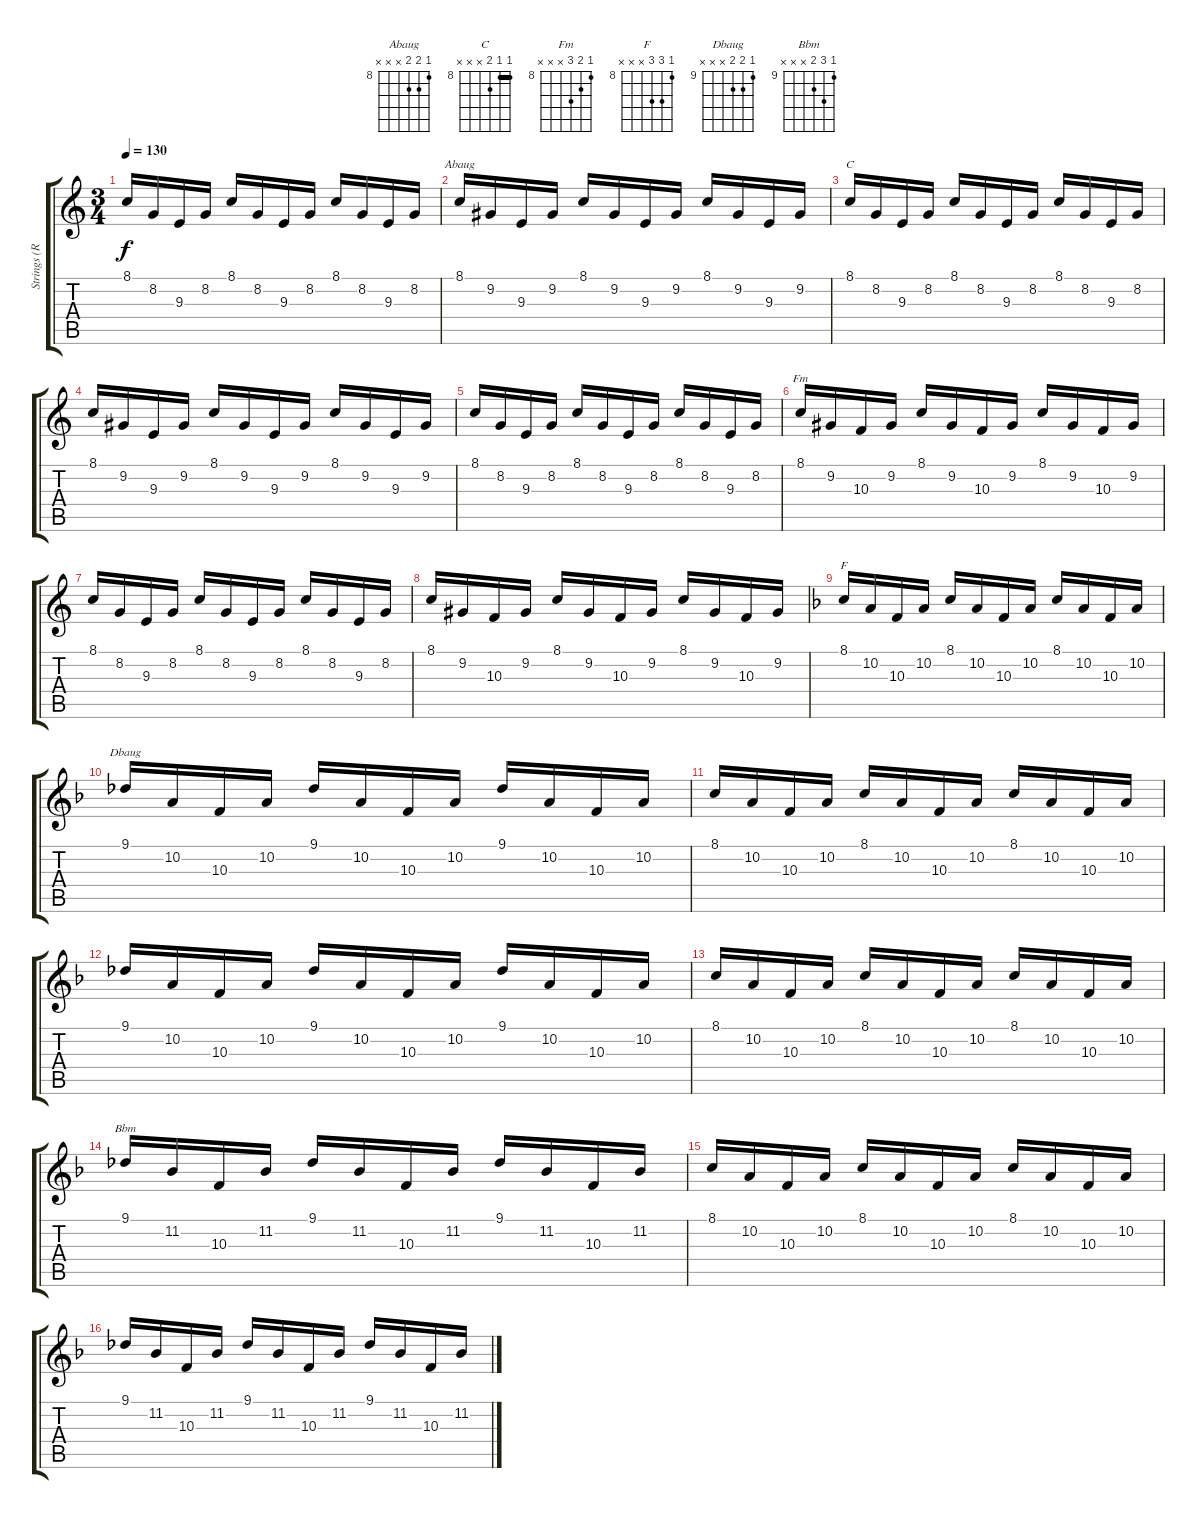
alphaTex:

\track ("Strings (RH)" "Strings (R") {instrument stringensemble1}
\staff {score tabs}
\tuning (E4 B3 G3 D3 A2 E2) {hide}
\chord ("Abaug" 8 9 9 x x x) {firstfret 8}
\chord ("C" 8 8 9 x x x) {firstfret 8 barre 8}
\chord ("Fm" 8 9 10 x x x) {firstfret 8}
\chord ("F" 8 10 10 x x x) {firstfret 8}
\chord ("Dbaug" 9 10 10 x x x) {firstfret 9}
\chord ("Bbm" 9 11 10 x x x) {firstfret 9}
\ts (3 4)
\tempo 130
\clef g2
\ks c
8.1.16{dy f} 8.2.16 9.3.16 8.2.16 8.1.16 8.2.16 9.3.16 8.2.16 8.1.16 8.2.16 9.3.16 8.2.16 |
8.1.16{ch "Abaug"} 9.2.16 9.3.16 9.2.16 8.1.16 9.2.16 9.3.16 9.2.16 8.1.16 9.2.16 9.3.16 9.2.16 |
8.1.16{ch "C"} 8.2.16 9.3.16 8.2.16 8.1.16 8.2.16 9.3.16 8.2.16 8.1.16 8.2.16 9.3.16 8.2.16 |
8.1.16 9.2.16 9.3.16 9.2.16 8.1.16 9.2.16 9.3.16 9.2.16 8.1.16 9.2.16 9.3.16 9.2.16 |
8.1.16 8.2.16 9.3.16 8.2.16 8.1.16 8.2.16 9.3.16 8.2.16 8.1.16 8.2.16 9.3.16 8.2.16 |
8.1.16{ch "Fm"} 9.2.16 10.3.16 9.2.16 8.1.16 9.2.16 10.3.16 9.2.16 8.1.16 9.2.16 10.3.16 9.2.16 |
8.1.16 8.2.16 9.3.16 8.2.16 8.1.16 8.2.16 9.3.16 8.2.16 8.1.16 8.2.16 9.3.16 8.2.16 |
8.1.16 9.2.16 10.3.16 9.2.16 8.1.16 9.2.16 10.3.16 9.2.16 8.1.16 9.2.16 10.3.16 9.2.16 |
\ks f
8.1.16{ch "F"} 10.2.16 10.3.16 10.2.16 8.1.16 10.2.16 10.3.16 10.2.16 8.1.16 10.2.16 10.3.16 10.2.16 |
9.1.16{ch "Dbaug"} 10.2.16 10.3.16 10.2.16 9.1.16 10.2.16 10.3.16 10.2.16 9.1.16 10.2.16 10.3.16 10.2.16 |
8.1.16 10.2.16 10.3.16 10.2.16 8.1.16 10.2.16 10.3.16 10.2.16 8.1.16 10.2.16 10.3.16 10.2.16 |
9.1.16 10.2.16 10.3.16 10.2.16 9.1.16 10.2.16 10.3.16 10.2.16 9.1.16 10.2.16 10.3.16 10.2.16 |
8.1.16 10.2.16 10.3.16 10.2.16 8.1.16 10.2.16 10.3.16 10.2.16 8.1.16 10.2.16 10.3.16 10.2.16 |
9.1.16{ch "Bbm"} 11.2.16 10.3.16 11.2.16 9.1.16 11.2.16 10.3.16 11.2.16 9.1.16 11.2.16 10.3.16 11.2.16 |
8.1.16 10.2.16 10.3.16 10.2.16 8.1.16 10.2.16 10.3.16 10.2.16 8.1.16 10.2.16 10.3.16 10.2.16 |
9.1.16 11.2.16 10.3.16 11.2.16 9.1.16 11.2.16 10.3.16 11.2.16 9.1.16 11.2.16 10.3.16 11.2.16
